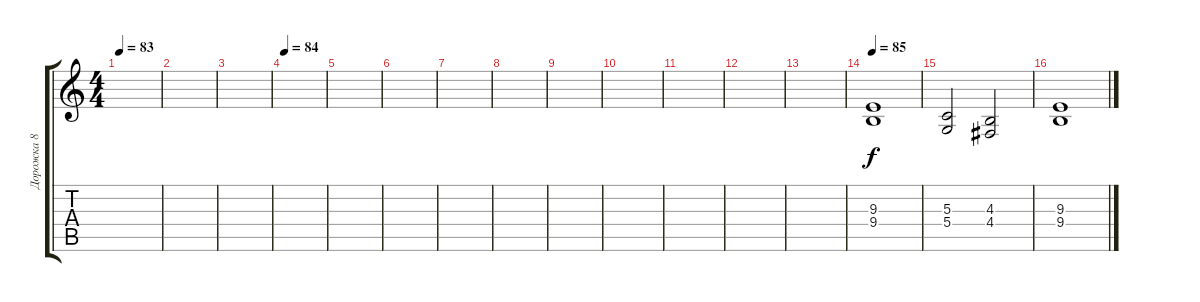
\track ("Дорожка 8" "Дорожка 8") {instrument choiraahs}
\staff {score tabs}
\tuning (E4 B3 G3 D3 A2 E2) {hide}
\ts (4 4)
\tempo 83
\clef g2
\ks c
|
|
|
\tempo 84
|
|
|
|
|
|
|
|
|
|
\tempo 85
(9.3 9.4).1{volume 7} |
(5.3 5.4).2 (4.3 4.4).2 |
(9.3 9.4).1
